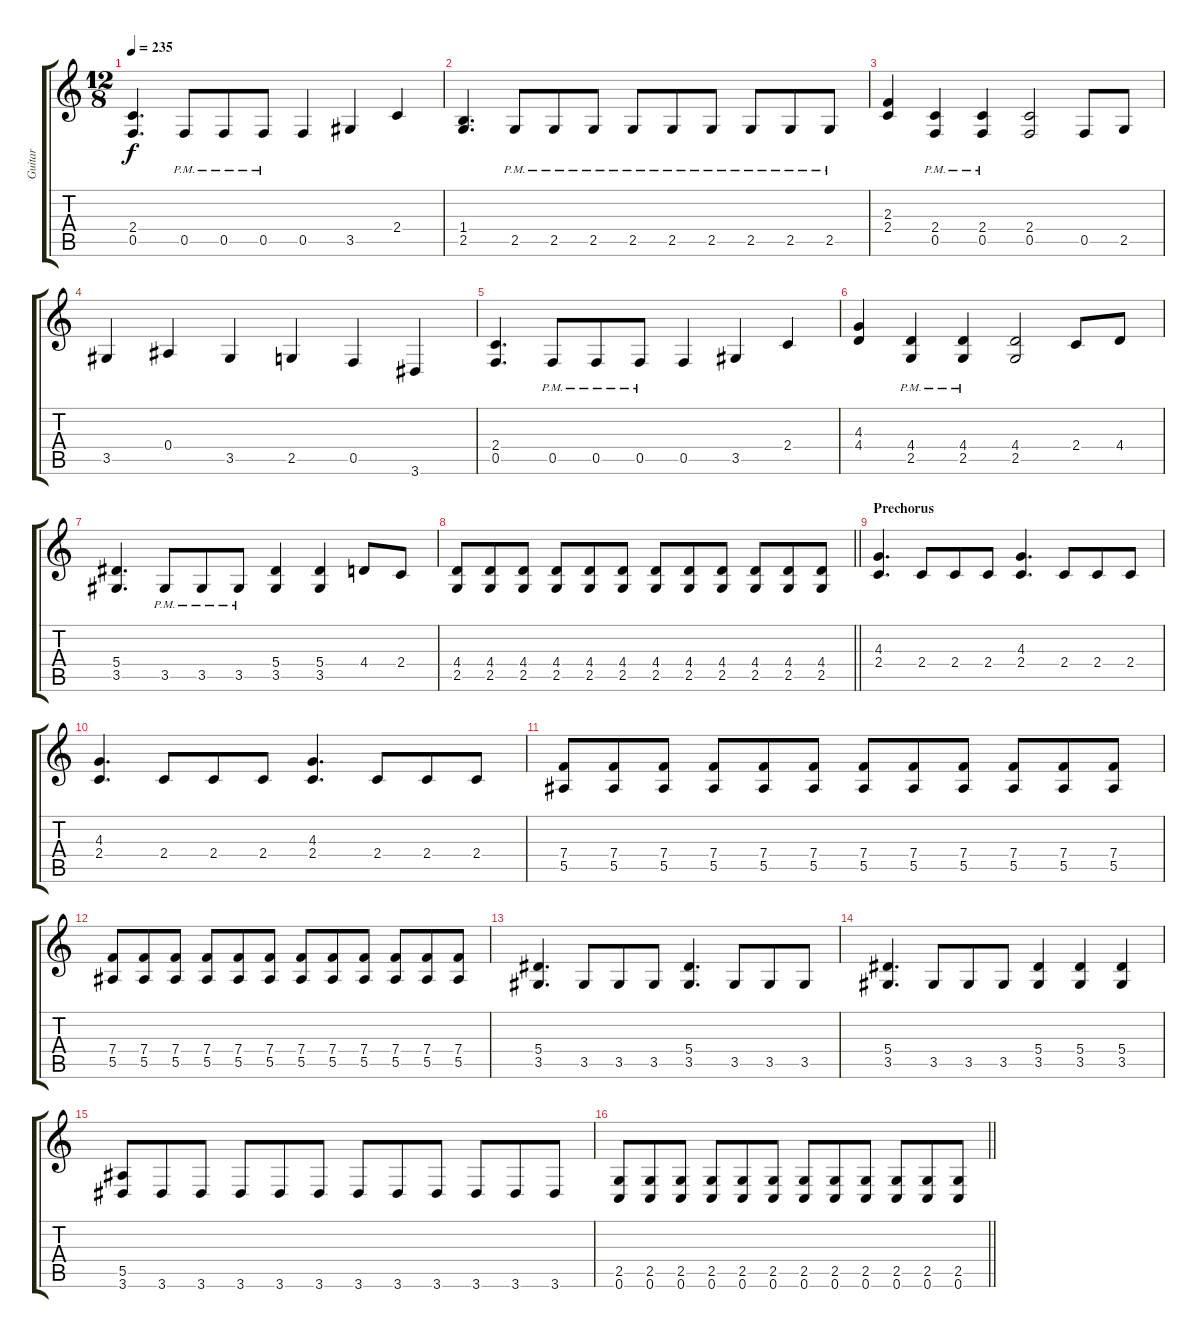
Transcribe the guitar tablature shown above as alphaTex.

\track ("Guitar" "Guitar") {instrument distortionguitar}
\staff {score tabs}
\tuning (C4 G3 Eb3 Bb2 F2 C2) {hide}
\ts (12 8)
\tempo 235
\clef g2
\ks c
(2.4 0.5).4{d dy f} 0.5{pm}.8 0.5{pm}.8 0.5{pm}.8 0.5.4 3.5.4 2.4.4 |
(1.4 2.5).4{d} 2.5{pm}.8 2.5{pm}.8 2.5{pm}.8 2.5{pm}.8 2.5{pm}.8 2.5{pm}.8 2.5{pm}.8 2.5{pm}.8 2.5{pm}.8 |
(2.3 2.4).4 (2.4 0.5{pm}).4 (2.4 0.5{pm}).4 (2.4 0.5).2 0.5.8 2.5.8 |
3.5.4 0.4.4 3.5.4 2.5.4 0.5.4 3.6.4 |
(2.4 0.5).4{d} 0.5{pm}.8 0.5{pm}.8 0.5{pm}.8 0.5.4 3.5.4 2.4.4 |
(4.3 4.4).4 (4.4 2.5{pm}).4 (4.4 2.5{pm}).4 (4.4 2.5).2 2.4.8 4.4.8 |
(5.4 3.5).4{d} 3.5{pm}.8 3.5{pm}.8 3.5{pm}.8 (5.4 3.5).4 (5.4 3.5).4 4.4.8 2.4.8 |
\barLineRight lightlight
(4.4 2.5).8 (4.4 2.5).8 (4.4 2.5).8 (4.4 2.5).8 (4.4 2.5).8 (4.4 2.5).8 (4.4 2.5).8 (4.4 2.5).8 (4.4 2.5).8 (4.4 2.5).8 (4.4 2.5).8 (4.4 2.5).8 |
\section ("" "Prechorus")
(4.3 2.4).4{d} 2.4.8 2.4.8 2.4.8 (4.3 2.4).4{d} 2.4.8 2.4.8 2.4.8 |
(4.3 2.4).4{d} 2.4.8 2.4.8 2.4.8 (4.3 2.4).4{d} 2.4.8 2.4.8 2.4.8 |
(7.4 5.5).8 (7.4 5.5).8 (7.4 5.5).8 (7.4 5.5).8 (7.4 5.5).8 (7.4 5.5).8 (7.4 5.5).8 (7.4 5.5).8 (7.4 5.5).8 (7.4 5.5).8 (7.4 5.5).8 (7.4 5.5).8 |
(7.4 5.5).8 (7.4 5.5).8 (7.4 5.5).8 (7.4 5.5).8 (7.4 5.5).8 (7.4 5.5).8 (7.4 5.5).8 (7.4 5.5).8 (7.4 5.5).8 (7.4 5.5).8 (7.4 5.5).8 (7.4 5.5).8 |
(5.4 3.5).4{d} 3.5.8 3.5.8 3.5.8 (5.4 3.5).4{d} 3.5.8 3.5.8 3.5.8 |
(5.4 3.5).4{d} 3.5.8 3.5.8 3.5.8 (5.4 3.5).4 (5.4 3.5).4 (5.4 3.5).4 |
(5.5 3.6).8 3.6.8 3.6.8 3.6.8 3.6.8 3.6.8 3.6.8 3.6.8 3.6.8 3.6.8 3.6.8 3.6.8 |
\barLineRight lightlight
(2.5 0.6).8 (2.5 0.6).8 (2.5 0.6).8 (2.5 0.6).8 (2.5 0.6).8 (2.5 0.6).8 (2.5 0.6).8 (2.5 0.6).8 (2.5 0.6).8 (2.5 0.6).8 (2.5 0.6).8 (2.5 0.6).8
